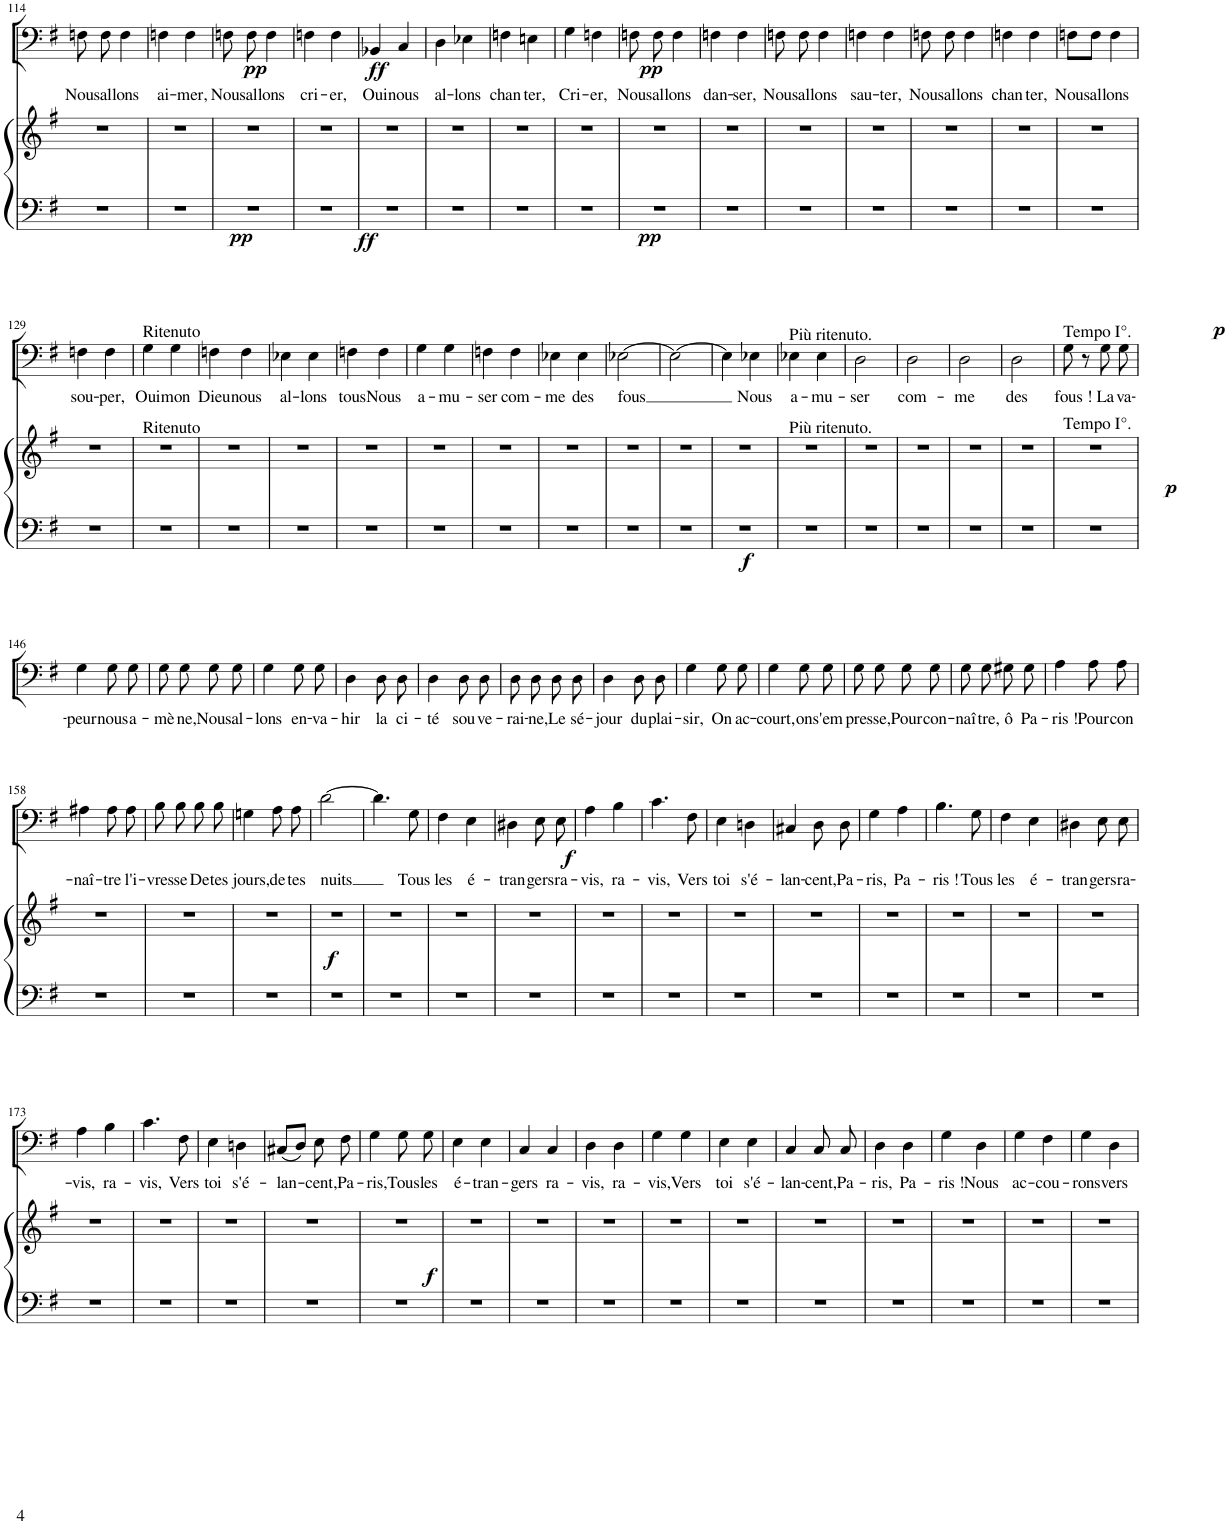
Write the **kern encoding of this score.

**kern	**text	**dynam
*part1	*part1	*part1
*staff1	*staff1	*staff1
*I"Basses	*	*
!!LO:PB:g=z
*clefF4	*	*
*k[f#]	*	*
*M2/4	*	*
=114	=114	=114
!	!LO:LY:b	!
8Fn\	Nous	.
!	!LO:LY:b	!
8F\	al-	.
!	!LO:LY:b	!
4F\	-lons	.
=115	=115	=115
!	!LO:LY:b	!
4Fn\	ai-	.
!	!LO:LY:b	!
4F\	-mer,	.
=116	=116	=116
!	!LO:LY:b	!LO:DY:b
8Fn\	Nous	pp
!	!LO:LY:b	!
8F\	al-	.
!	!LO:LY:b	!
4F\	-lons	.
=117	=117	=117
!	!LO:LY:b	!
4Fn\	cri-	.
!	!LO:LY:b	!
4F\	-er,	.
=118	=118	=118
!	!LO:LY:b	!LO:DY:b
4BB-X/	Oui	ff
!	!LO:LY:b	!
4C/	nous	.
=119	=119	=119
!	!LO:LY:b	!
4D\	al-	.
!	!LO:LY:b	!
4E-X\	-lons	.
=120	=120	=120
!	!LO:LY:b	!
4Fn\	chan-	.
!	!LO:LY:b	!
4En\	-ter,	.
=121	=121	=121
!	!LO:LY:b	!
4G\	Cri-	.
!	!LO:LY:b	!
4Fn\	-er,	.
=122	=122	=122
!	!LO:LY:b	!LO:DY:b
8Fn\	Nous	pp
!	!LO:LY:b	!
8F\	al-	.
!	!LO:LY:b	!
4F\	-lons	.
=123	=123	=123
!	!LO:LY:b	!
4Fn\	dan-	.
!	!LO:LY:b	!
4F\	-ser,	.
=124	=124	=124
!	!LO:LY:b	!
8Fn\	Nous	.
!	!LO:LY:b	!
8F\	al-	.
!	!LO:LY:b	!
4F\	-lons	.
=125	=125	=125
!	!LO:LY:b	!
4Fn\	sau-	.
!	!LO:LY:b	!
4F\	-ter,	.
=126	=126	=126
!	!LO:LY:b	!
8Fn\	Nous	.
!	!LO:LY:b	!
8F\	al-	.
!	!LO:LY:b	!
4F\	-lons	.
=127	=127	=127
!	!LO:LY:b	!
4Fn\	chan-	.
!	!LO:LY:b	!
4F\	-ter,	.
=128	=128	=128
!	!LO:LY:b	!
8Fn\L	Nous	.
!	!LO:LY:b	!
8F\J	al-	.
!	!LO:LY:b	!
4F\	-lons	.
!!LO:LB:g=z
=129	=129	=129
!	!LO:LY:b	!
4Fn\	sou-	.
!	!LO:LY:b	!
4F\	-per,	.
=130	=130	=130
!LO:TX:a:t=Ritenuto	!	!
!	!LO:LY:b	!
4G\	Oui	.
!	!LO:LY:b	!
4G\	mon	.
=131	=131	=131
!	!LO:LY:b	!
4Fn\	Dieu	.
!	!LO:LY:b	!
4F\	nous	.
=132	=132	=132
!	!LO:LY:b	!
4E-X\	al-	.
!	!LO:LY:b	!
4E-\	-lons	.
=133	=133	=133
!	!LO:LY:b	!
4Fn\	tous	.
!	!LO:LY:b	!
4F\	Nous	.
=134	=134	=134
!	!LO:LY:b	!
4G\	a-	.
!	!LO:LY:b	!
4G\	-mu-	.
=135	=135	=135
!	!LO:LY:b	!
4Fn\	-ser	.
!	!LO:LY:b	!
4F\	com-	.
=136	=136	=136
!	!LO:LY:b	!
4E-X\	-me	.
!	!LO:LY:b	!
4E-\	des	.
=137	=137	=137
!	!LO:LY:b	!
[2E-X\	fous	.
=138	=138	=138
2E-\_	.	.
=139	=139	=139
4E-\]	.	.
!	!LO:LY:b	!
4E-X\	Nous	.
=140	=140	=140
!LO:TX:a:t=Più ritenuto.	!	!
!	!LO:LY:b	!
4E-X\	a-	.
!	!LO:LY:b	!
4E-\	-mu-	.
=141	=141	=141
!	!LO:LY:b	!
2D\	-ser	.
=142	=142	=142
!	!LO:LY:b	!
2D\	com-	.
=143	=143	=143
!	!LO:LY:b	!
2D\	-me	.
=144	=144	=144
!	!LO:LY:b	!
2D\	des	.
=145	=145	=145
!LO:TX:a:t=Tempo I°.	!	!
!	!LO:LY:b	!
8G\	fous !	.
8r	.	.
!	!LO:LY:b	!LO:DY:b
8G\	La	p
!	!LO:LY:b	!
8G\	va-	.
!!LO:LB:g=z
=146	=146	=146
!	!LO:LY:b	!
4G\	-peur	.
!	!LO:LY:b	!
8G\	nous	.
!	!LO:LY:b	!
8G\	a-	.
=147	=147	=147
!	!LO:LY:b	!
8G\	-mè-	.
!	!LO:LY:b	!
8G\	-ne,	.
!	!LO:LY:b	!
8G\	Nous	.
!	!LO:LY:b	!
8G\	al-	.
=148	=148	=148
!	!LO:LY:b	!
4G\	-lons	.
!	!LO:LY:b	!
8G\	en-	.
!	!LO:LY:b	!
8G\	-va-	.
=149	=149	=149
!	!LO:LY:b	!
4D\	-hir	.
!	!LO:LY:b	!
8D\	la	.
!	!LO:LY:b	!
8D\	ci-	.
=150	=150	=150
!	!LO:LY:b	!
4D\	-té	.
!	!LO:LY:b	!
8D\	sou-	.
!	!LO:LY:b	!
8D\	-ve-	.
=151	=151	=151
!	!LO:LY:b	!
8D\	-rai-	.
!	!LO:LY:b	!
8D\	-ne,	.
!	!LO:LY:b	!
8D\	Le	.
!	!LO:LY:b	!
8D\	sé-	.
=152	=152	=152
!	!LO:LY:b	!
4D\	-jour	.
!	!LO:LY:b	!
8D\	du	.
!	!LO:LY:b	!
8D\	plai-	.
=153	=153	=153
!	!LO:LY:b	!
4G\	-sir,	.
!	!LO:LY:b	!
8G\	On	.
!	!LO:LY:b	!
8G\	ac-	.
=154	=154	=154
!	!LO:LY:b	!
4G\	-court,	.
!	!LO:LY:b	!
8G\	on	.
!	!LO:LY:b	!
8G\	s'em-	.
=155	=155	=155
!	!LO:LY:b	!
8G\	-pres-	.
!	!LO:LY:b	!
8G\	-se,	.
!	!LO:LY:b	!
8G\	Pour	.
!	!LO:LY:b	!
8G\	con-	.
=156	=156	=156
!	!LO:LY:b	!
8G\	-naî-	.
!	!LO:LY:b	!
8G\	-tre,	.
!	!LO:LY:b	!
8G#X\	ô	.
!	!LO:LY:b	!
8G#\	Pa-	.
=157	=157	=157
!	!LO:LY:b	!
4A\	-ris !	.
!	!LO:LY:b	!
8A\	Pour	.
!	!LO:LY:b	!
8A\	con-	.
!!LO:LB:g=z
=158	=158	=158
!	!LO:LY:b	!
4A#X\	-naî-	.
!	!LO:LY:b	!
8A#\	-tre	.
!	!LO:LY:b	!
8A#\	l'i-	.
=159	=159	=159
!	!LO:LY:b	!
8B\	-vres-	.
!	!LO:LY:b	!
8B\	-se	.
!	!LO:LY:b	!
8B\	De	.
!	!LO:LY:b	!
8B\	tes	.
=160	=160	=160
!	!LO:LY:b	!
4Gn\	jours,	.
!	!LO:LY:b	!
8A\	de	.
!	!LO:LY:b	!
8A\	tes	.
=161	=161	=161
!	!LO:LY:b	!
[2d\	nuits	.
=162	=162	=162
4.d\]	.	.
!	!LO:LY:b	!LO:DY:b
8G\	Tous	f
=163	=163	=163
!	!LO:LY:b	!
4F#\	les	.
!	!LO:LY:b	!
4E\	é-	.
=164	=164	=164
!	!LO:LY:b	!
4D#X\	-tran-	.
!	!LO:LY:b	!
8E\	-gers	.
!	!LO:LY:b	!
8E\	ra-	.
=165	=165	=165
!	!LO:LY:b	!
4A\	-vis,	.
!	!LO:LY:b	!
4B\	ra-	.
=166	=166	=166
!	!LO:LY:b	!
4.c\	-vis,	.
!	!LO:LY:b	!
8F#\	Vers	.
=167	=167	=167
!	!LO:LY:b	!
4E\	toi	.
!	!LO:LY:b	!
4Dn\	s'é-	.
=168	=168	=168
!	!LO:LY:b	!
4C#X/	-lan-	.
!	!LO:LY:b	!
8D\	-cent,	.
!	!LO:LY:b	!
8D\	Pa-	.
=169	=169	=169
!	!LO:LY:b	!
4G\	-ris,	.
!	!LO:LY:b	!
4A\	Pa-	.
=170	=170	=170
!	!LO:LY:b	!
4.B\	-ris !	.
!	!LO:LY:b	!
8G\	Tous	.
=171	=171	=171
!	!LO:LY:b	!
4F#\	les	.
!	!LO:LY:b	!
4E\	é-	.
=172	=172	=172
!	!LO:LY:b	!
4D#X\	-tran-	.
!	!LO:LY:b	!
8E\	-gers	.
!	!LO:LY:b	!
8E\	ra-	.
!!LO:LB:g=z
=173	=173	=173
!	!LO:LY:b	!
4A\	-vis,	.
!	!LO:LY:b	!
4B\	ra-	.
=174	=174	=174
!	!LO:LY:b	!
4.c\	-vis,	.
!	!LO:LY:b	!
8F#\	Vers	.
=175	=175	=175
!	!LO:LY:b	!
4E\	toi	.
!	!LO:LY:b	!
4Dn\	s'é-	.
=176	=176	=176
!	!LO:LY:b	!
(8C#X/L	-lan-	.
8D/J)	.	.
!	!LO:LY:b	!
8E\	-cent,	.
!	!LO:LY:b	!
8F#\	Pa-	.
=177	=177	=177
!	!LO:LY:b	!
4G\	-ris,	.
!	!LO:LY:b	!
8G\	Tous	.
!	!LO:LY:b	!
8G\	les	.
=178	=178	=178
!	!LO:LY:b	!
4E\	é-	.
!	!LO:LY:b	!
4E\	-tran-	.
=179	=179	=179
!	!LO:LY:b	!
4C/	-gers	.
!	!LO:LY:b	!
4C/	ra-	.
=180	=180	=180
!	!LO:LY:b	!
4D\	-vis,	.
!	!LO:LY:b	!
4D\	ra-	.
=181	=181	=181
!	!LO:LY:b	!
4G\	-vis,	.
!	!LO:LY:b	!
4G\	Vers	.
=182	=182	=182
!	!LO:LY:b	!
4E\	toi	.
!	!LO:LY:b	!
4E\	s'é-	.
=183	=183	=183
!	!LO:LY:b	!
4C/	-lan-	.
!	!LO:LY:b	!
8C/	-cent,	.
!	!LO:LY:b	!
8C/	Pa-	.
=184	=184	=184
!	!LO:LY:b	!
4D\	-ris,	.
!	!LO:LY:b	!
4D\	Pa-	.
=185	=185	=185
!	!LO:LY:b	!
4G\	-ris !	.
!	!LO:LY:b	!
4D\	Nous	.
=186	=186	=186
!	!LO:LY:b	!
4G\	ac-	.
!	!LO:LY:b	!
4F#\	-cou-	.
=187	=187	=187
!	!LO:LY:b	!
4G\	-rons	.
!	!LO:LY:b	!
4D\	vers	.
=	=	=
*-	*-	*-
